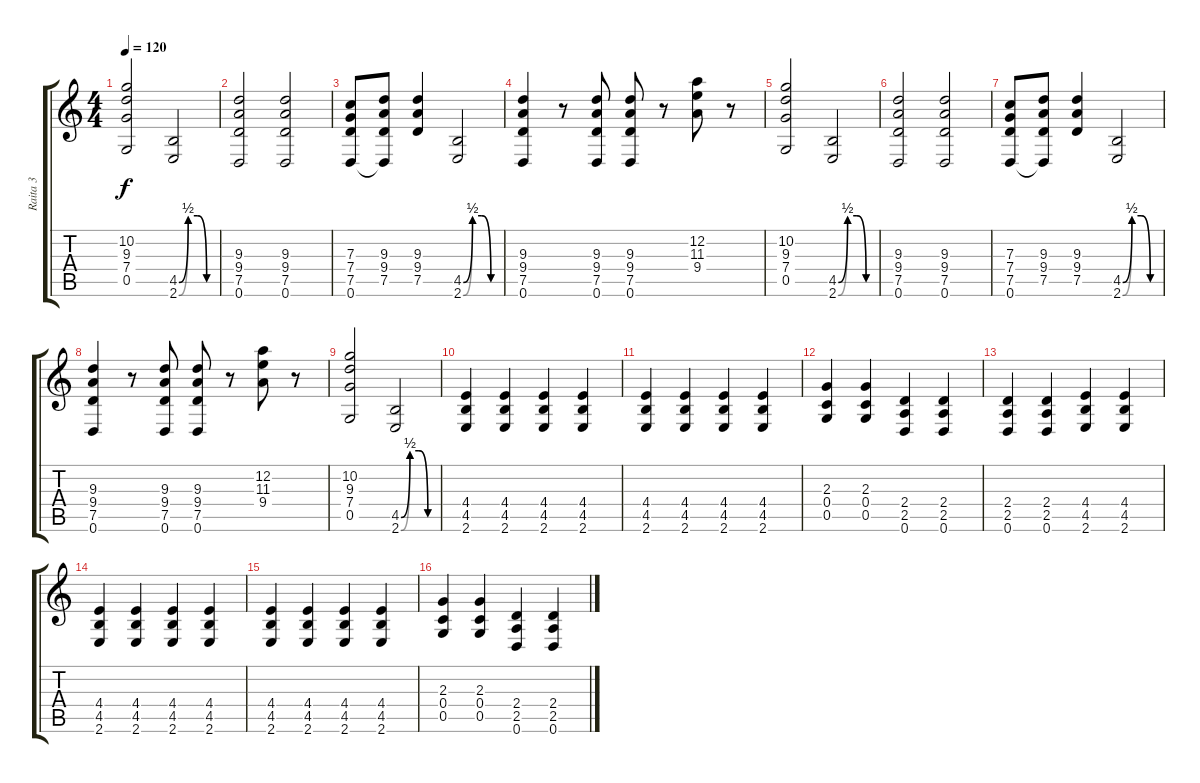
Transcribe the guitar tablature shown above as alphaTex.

\track ("Raita 3" "Raita 3") {instrument distortionguitar}
\staff {score tabs}
\tuning (D4 A3 F3 C3 G2 D2) {hide}
\ts (4 4)
\tempo 120
\clef g2
\ks c
(10.2 9.3 7.4 0.5).2{dy f} (4.5{be (custom 0 0 15 2 30 2 45 0 60 0)} 2.6{be (custom 0 0 15 2 30 2 45 0 60 0)}).2 |
(9.3 9.4 7.5 0.6).2 (9.3 9.4 7.5 0.6).2 |
(7.3 7.4 7.5 0.6).8 (9.3 9.4 7.5 0.6{t}).8 (9.3 9.4 7.5).4 (4.5{be (custom 0 0 15 2 30 2 45 0 60 0)} 2.6{be (custom 0 0 15 2 30 2 45 0 60 0)}).2 |
(9.3 9.4 7.5 0.6).4 r.8 (9.3 9.4 7.5 0.6).8 (9.3 9.4 7.5 0.6).8 r.8 (12.2 11.3 9.4).8 r.8 |
(10.2 9.3 7.4 0.5).2 (4.5{be (custom 0 0 15 2 30 2 45 0 60 0)} 2.6{be (custom 0 0 15 2 30 2 45 0 60 0)}).2 |
(9.3 9.4 7.5 0.6).2 (9.3 9.4 7.5 0.6).2 |
(7.3 7.4 7.5 0.6).8 (9.3 9.4 7.5 0.6{t}).8 (9.3 9.4 7.5).4 (4.5{be (custom 0 0 15 2 30 2 45 0 60 0)} 2.6{be (custom 0 0 15 2 30 2 45 0 60 0)}).2 |
(9.3 9.4 7.5 0.6).4 r.8 (9.3 9.4 7.5 0.6).8 (9.3 9.4 7.5 0.6).8 r.8 (12.2 11.3 9.4).8 r.8 |
(10.2 9.3 7.4 0.5).2 (4.5{be (custom 0 0 15 2 30 2 45 0 60 0)} 2.6{be (custom 0 0 15 2 30 2 45 0 60 0)}).2 |
(4.4 4.5 2.6).4 (4.4 4.5 2.6).4 (4.4 4.5 2.6).4 (4.4 4.5 2.6).4 |
(4.4 4.5 2.6).4 (4.4 4.5 2.6).4 (4.4 4.5 2.6).4 (4.4 4.5 2.6).4 |
(2.3 0.4 0.5).4 (2.3 0.4 0.5).4 (2.4 2.5 0.6).4 (2.4 2.5 0.6).4 |
(2.4 2.5 0.6).4 (2.4 2.5 0.6).4 (4.4 4.5 2.6).4 (4.4 4.5 2.6).4 |
(4.4 4.5 2.6).4 (4.4 4.5 2.6).4 (4.4 4.5 2.6).4 (4.4 4.5 2.6).4 |
(4.4 4.5 2.6).4 (4.4 4.5 2.6).4 (4.4 4.5 2.6).4 (4.4 4.5 2.6).4 |
(2.3 0.4 0.5).4 (2.3 0.4 0.5).4 (2.4 2.5 0.6).4 (2.4 2.5 0.6).4
